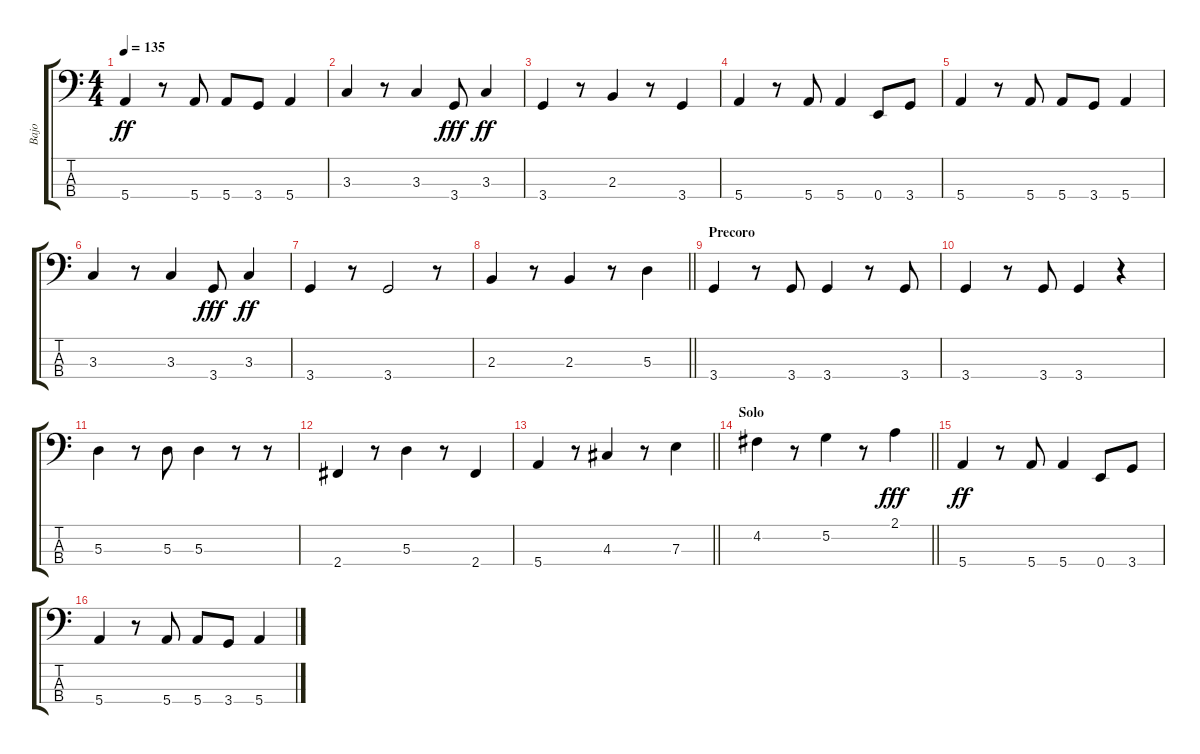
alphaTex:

\track ("Bajo" "Bajo") {instrument electricbassfinger}
\staff {score tabs}
\tuning (G2 D2 A1 E1) {hide}
\ts (4 4)
\tempo 135
\clef f4
\ks c
5.4.4{dy ff} r.8 5.4.8 5.4.8 3.4.8 5.4.4 |
3.3.4 r.8 3.3.4 3.4.8{dy fff} 3.3.4{dy ff} |
3.4.4 r.8 2.3.4 r.8 3.4.4 |
5.4.4 r.8 5.4.8 5.4.4 0.4.8 3.4.8 |
5.4.4 r.8 5.4.8 5.4.8 3.4.8 5.4.4 |
3.3.4 r.8 3.3.4 3.4.8{dy fff} 3.3.4{dy ff} |
3.4.4 r.8 3.4.2 r.8 |
\barLineRight lightlight
2.3.4 r.8 2.3.4 r.8 5.3.4 |
\section ("" "Precoro")
3.4.4 r.8 3.4.8 3.4.4 r.8 3.4.8 |
3.4.4 r.8 3.4.8 3.4.4 r.4 |
5.3.4 r.8 5.3.8 5.3.4 r.8 r.8 |
2.4.4 r.8 5.3.4 r.8 2.4.4 |
\barLineRight lightlight
5.4.4 r.8 4.3.4 r.8 7.3.4 |
\section ("" "Solo")
\barLineRight lightlight
4.2.4 r.8 5.2.4 r.8 2.1.4{dy fff} |
5.4.4{dy ff} r.8 5.4.8 5.4.4 0.4.8 3.4.8 |
5.4.4 r.8 5.4.8 5.4.8 3.4.8 5.4.4
